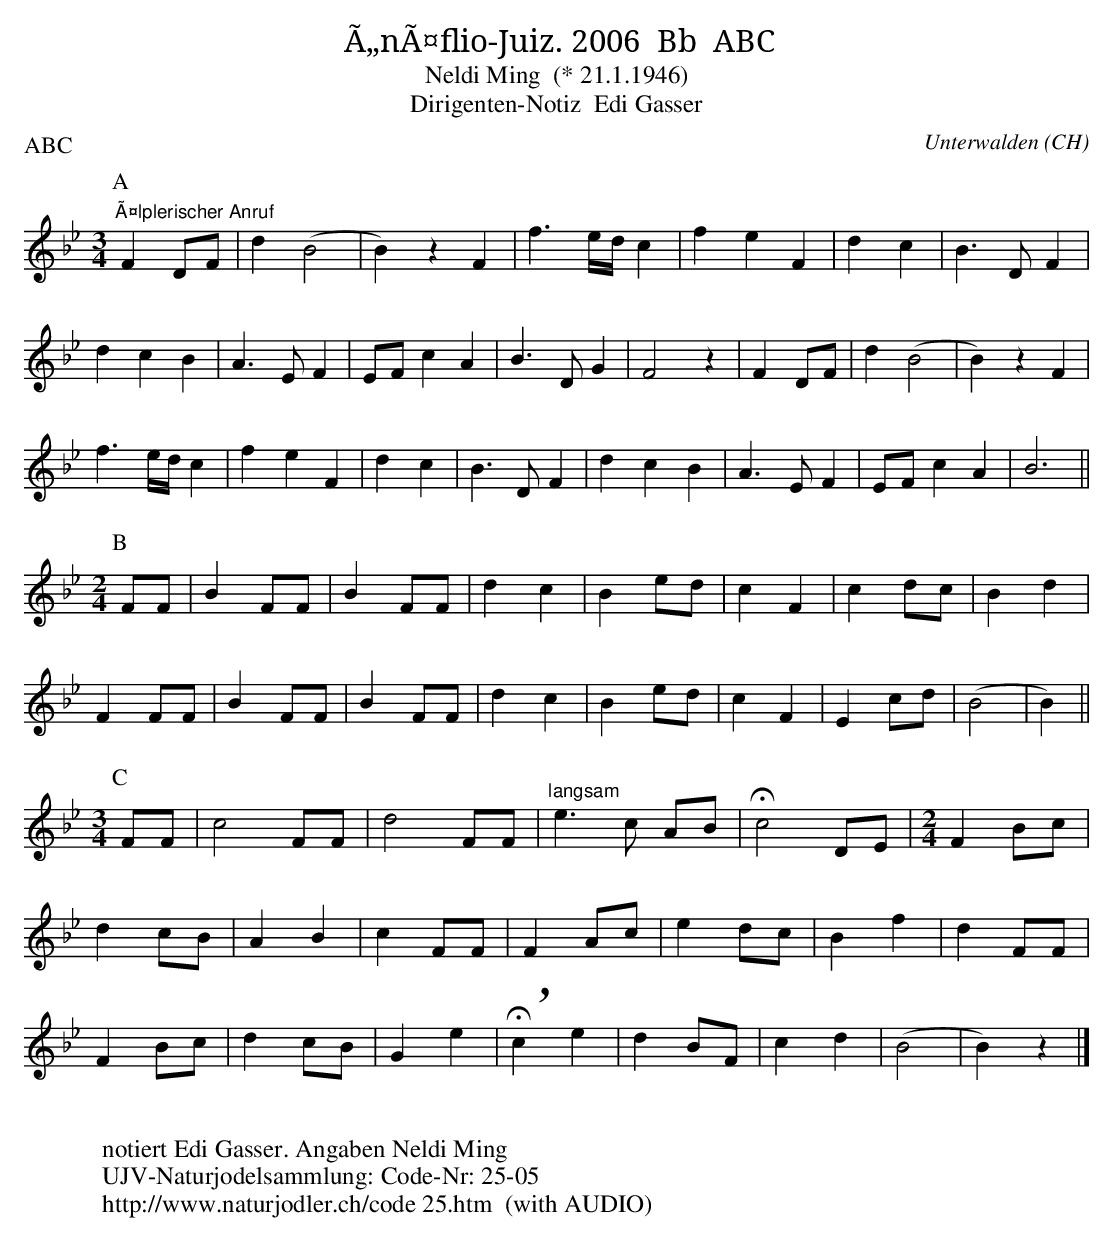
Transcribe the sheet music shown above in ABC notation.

X:1
T:Ã„nÃ¤flio-Juiz. 2006  Bb  ABC
T:Neldi Ming  (* 21.1.1946)
T:Dirigenten-Notiz  Edi Gasser
C:Unterwalden (CH)
P:ABC
M:3/4
L:1/4
K:Bb
[P:A] "Ã¤lplerischer Anruf" FD/F/ | d(B2 | B)zF | f>e/d// c |  feF | dc| B>DF |
dcB | A>EF | E/F/cA | B>DG | F2z | F D/F/ | d(B2 | B)zF |
f>e/d//c | feF | dc |  B>DF | d cB | A>E F | E/F/cA | B3 ||
M:2/4
[P:B]  F/F/ | B F/F/ | B F/F/ | dc | Be/d/ | cF | cd/c/ | Bd |
FF/F/ | BF/F/ | BF/F/ | dc | Be/d/ | cF | Ec/d/ | (B2 | B) ||
M:3/4
L:1/8
[P:C] FF | c4 FF | d4FF | "langsam"e3c AB | !fermata!c4DE | [M:2/4] F2Bc |
d2cB | A2B2 | c2FF | F2Ac | e2dc | B2f2 | d2FF |
F2Bc | d2cB | G2e2 | !fermata! !breath!c2e2 | d2BF | c2d2 | (B4 | B2)z2 |]
W:
W:notiert Edi Gasser. Angaben Neldi Ming
W:UJV-Naturjodelsammlung: Code-Nr: 25-05
W:http://www.naturjodler.ch/code 25.htm  (with AUDIO)
